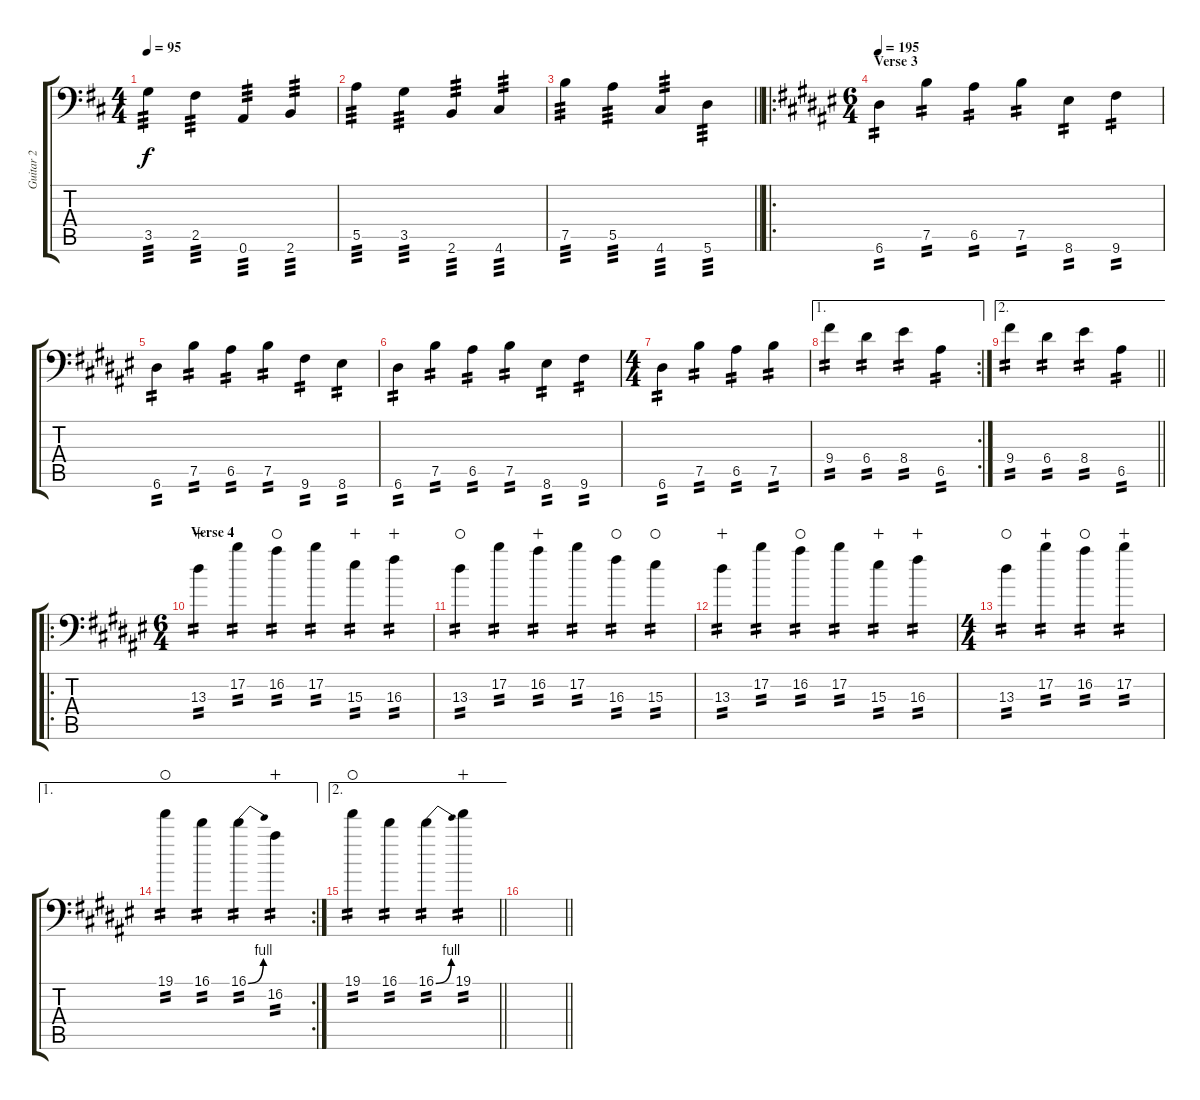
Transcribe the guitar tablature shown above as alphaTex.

\track ("Guitar 2" "Guitar 2") {instrument distortionguitar}
\staff {score tabs}
\tuning (B3 Gb3 D3 A2 E2 A1) {hide}
\ts (4 4)
\tempo 95
\clef f4
\ks bminor
3.5.4{tp 3 dy f} 2.5.4{tp 3} 0.6.4{tp 3} 2.6.4{tp 3} |
5.5.4{tp 3} 3.5.4{tp 3} 2.6.4{tp 3} 4.6.4{tp 3} |
\barLineRight lightlight
7.5.4{tp 3} 5.5.4{tp 3} 4.6.4{tp 3} 5.6.4{tp 3} |
\ro
\ts (6 4)
\section ("" "Verse 3")
\tempo 195
\ks d#minor
6.6.4{tp 2 balance 8} 7.5.4{tp 2} 6.5.4{tp 2} 7.5.4{tp 2} 8.6.4{tp 2} 9.6.4{tp 2} |
6.6.4{tp 2} 7.5.4{tp 2} 6.5.4{tp 2} 7.5.4{tp 2} 9.6.4{tp 2} 8.6.4{tp 2} |
6.6.4{tp 2} 7.5.4{tp 2} 6.5.4{tp 2} 7.5.4{tp 2} 8.6.4{tp 2} 9.6.4{tp 2} |
\ts (4 4)
6.6.4{tp 2} 7.5.4{tp 2} 6.5.4{tp 2} 7.5.4{tp 2} |
\ae 1
\rc 2
9.4.4{tp 2} 6.4.4{tp 2} 8.4.4{tp 2} 6.5.4{tp 2} |
\ae 2
\barLineRight lightlight
9.4.4{tp 2} 6.4.4{tp 2} 8.4.4{tp 2} 6.5.4{tp 2} |
\ro
\ts (6 4)
\section ("" "Verse 4")
13.3.4{tp 2 wahc} 17.2.4{tp 2} 16.2.4{tp 2 waho} 17.2.4{tp 2} 15.3.4{tp 2 wahc} 16.3.4{tp 2 wahc} |
13.3.4{tp 2 waho} 17.2.4{tp 2} 16.2.4{tp 2 wahc} 17.2.4{tp 2} 16.3.4{tp 2 waho} 15.3.4{tp 2 waho} |
13.3.4{tp 2 wahc} 17.2.4{tp 2} 16.2.4{tp 2 waho} 17.2.4{tp 2} 15.3.4{tp 2 wahc} 16.3.4{tp 2 wahc} |
\ts (4 4)
13.3.4{tp 2 waho} 17.2.4{tp 2 wahc} 16.2.4{tp 2 waho} 17.2.4{tp 2 wahc} |
\ae 1
\rc 2
19.1.4{tp 2 waho} 16.1.4{tp 2} 16.1{be (bend 0 0 60 4)}.4{tp 2} 16.2.4{tp 2 wahc} |
\ae 2
\barLineRight lightlight
19.1.4{tp 2 waho} 16.1.4{tp 2} 16.1{be (bend 0 0 60 4)}.4{tp 2} 19.1.4{tp 2 wahc} |
\barLineRight lightlight
